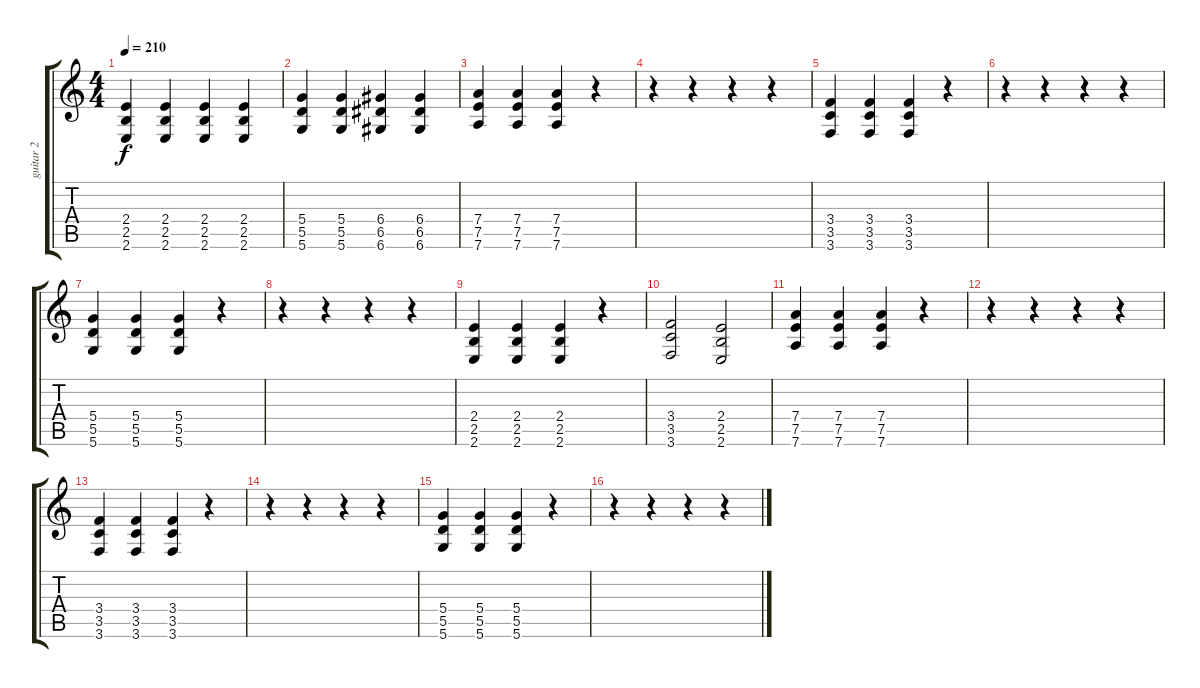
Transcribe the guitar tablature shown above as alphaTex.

\track ("guitar 2" "guitar 2") {instrument distortionguitar}
\staff {score tabs}
\tuning (E4 B3 G3 D3 A2 D2) {hide}
\ts (4 4)
\tempo 210
\clef g2
\ks c
(2.4 2.5 2.6).4{dy f} (2.4 2.5 2.6).4 (2.4 2.5 2.6).4 (2.4 2.5 2.6).4 |
(5.4 5.5 5.6).4 (5.4 5.5 5.6).4 (6.4 6.5 6.6).4 (6.4 6.5 6.6).4 |
(7.4 7.5 7.6).4 (7.4 7.5 7.6).4 (7.4 7.5 7.6).4 r.4 |
r.4 r.4 r.4 r.4 |
(3.4 3.5 3.6).4 (3.4 3.5 3.6).4 (3.4 3.5 3.6).4 r.4 |
r.4 r.4 r.4 r.4 |
(5.4 5.5 5.6).4 (5.4 5.5 5.6).4 (5.4 5.5 5.6).4 r.4 |
r.4 r.4 r.4 r.4 |
(2.4 2.5 2.6).4 (2.4 2.5 2.6).4 (2.4 2.5 2.6).4 r.4 |
(3.4 3.5 3.6).2 (2.4 2.5 2.6).2 |
(7.4 7.5 7.6).4 (7.4 7.5 7.6).4 (7.4 7.5 7.6).4 r.4 |
r.4 r.4 r.4 r.4 |
(3.4 3.5 3.6).4 (3.4 3.5 3.6).4 (3.4 3.5 3.6).4 r.4 |
r.4 r.4 r.4 r.4 |
(5.4 5.5 5.6).4 (5.4 5.5 5.6).4 (5.4 5.5 5.6).4 r.4 |
r.4 r.4 r.4 r.4
